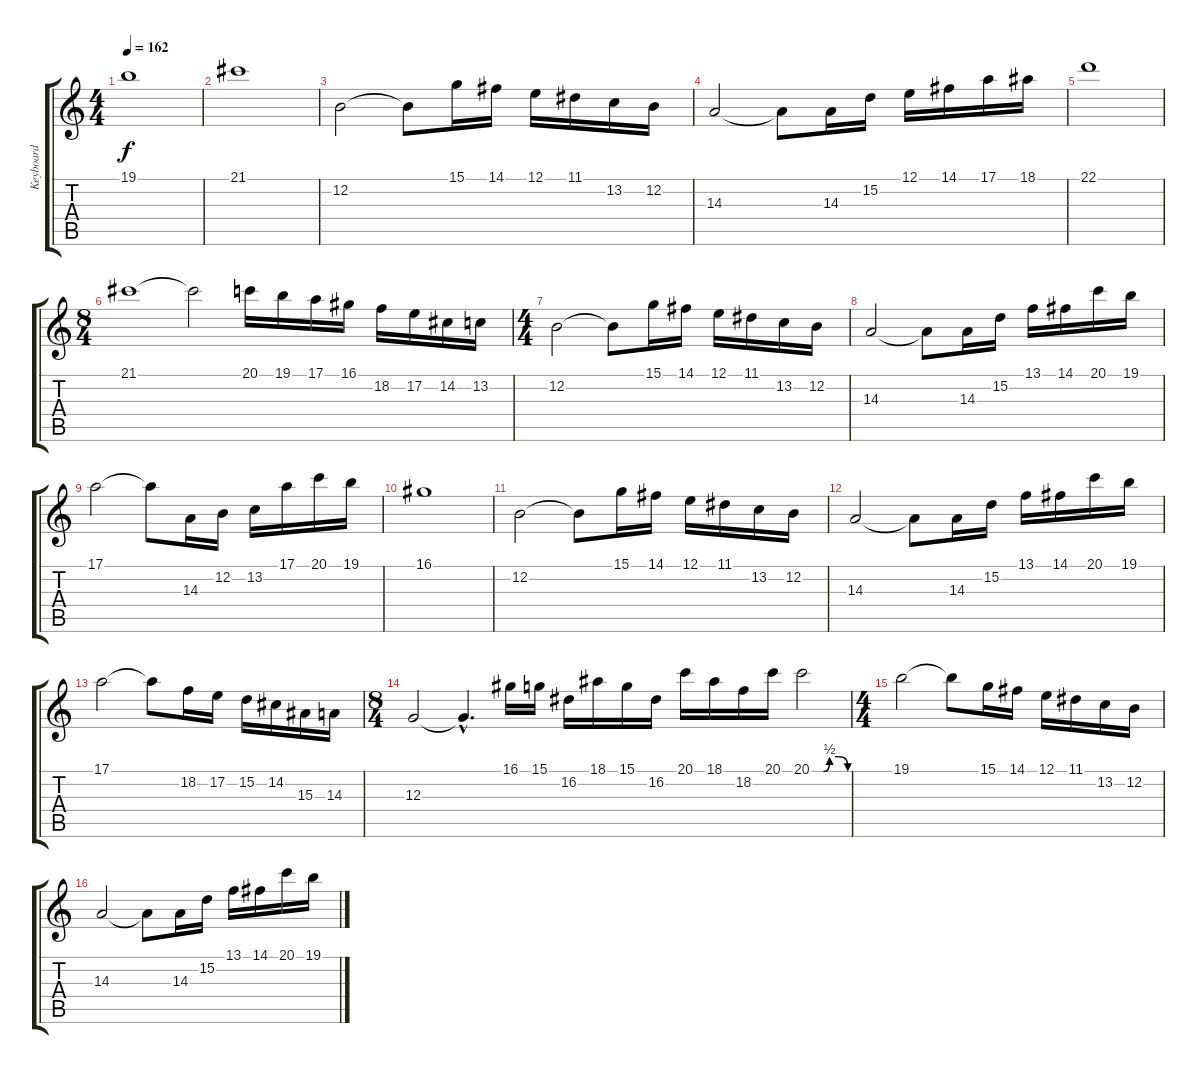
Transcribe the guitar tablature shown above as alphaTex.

\track ("Keyboard" "Keyboard") {instrument stringensemble1}
\staff {score tabs}
\tuning (E4 B3 G3 D3 A2 E2) {hide}
\ts (4 4)
\tempo 162
\clef g2
\ks c
19.1.1{dy f} |
21.1.1 |
12.2.2 12.2{t}.8 15.1.16 14.1.16 12.1.16 11.1.16 13.2.16 12.2.16 |
14.3.2 14.3{t}.8 14.3.16 15.2.16 12.1.16 14.1.16 17.1.16 18.1.16 |
22.1.1 |
\ts (8 4)
21.1.1 21.1{t}.2 20.1.16 19.1.16 17.1.16 16.1.16 18.2.16 17.2.16 14.2.16 13.2.16 |
\ts (4 4)
12.2.2 12.2{t}.8 15.1.16 14.1.16 12.1.16 11.1.16 13.2.16 12.2.16 |
14.3.2 14.3{t}.8 14.3.16 15.2.16 13.1.16 14.1.16 20.1.16 19.1.16 |
17.1.2 17.1{t}.8 14.3.16 12.2.16 13.2.16 17.1.16 20.1.16 19.1.16 |
16.1.1 |
12.2.2 12.2{t}.8 15.1.16 14.1.16 12.1.16 11.1.16 13.2.16 12.2.16 |
14.3.2 14.3{t}.8 14.3.16 15.2.16 13.1.16 14.1.16 20.1.16 19.1.16 |
17.1.2 17.1{t}.8 18.2.16 17.2.16 15.2.16 14.2.16 15.3.16 14.3.16 |
\ts (8 4)
12.3.2 12.3{hac t}.4{d} 16.1.16 15.1.16 16.2.16 18.1.16 15.1.16 16.2.16 20.1.16 18.1.16 18.2.16 20.1.16 20.1{be (custom 0 0 20 0 30 2 45 2 60 0)}.2 |
\ts (4 4)
19.1.2 19.1{t}.8 15.1.16 14.1.16 12.1.16 11.1.16 13.2.16 12.2.16 |
14.3.2 14.3{t}.8 14.3.16 15.2.16 13.1.16 14.1.16 20.1.16 19.1.16
